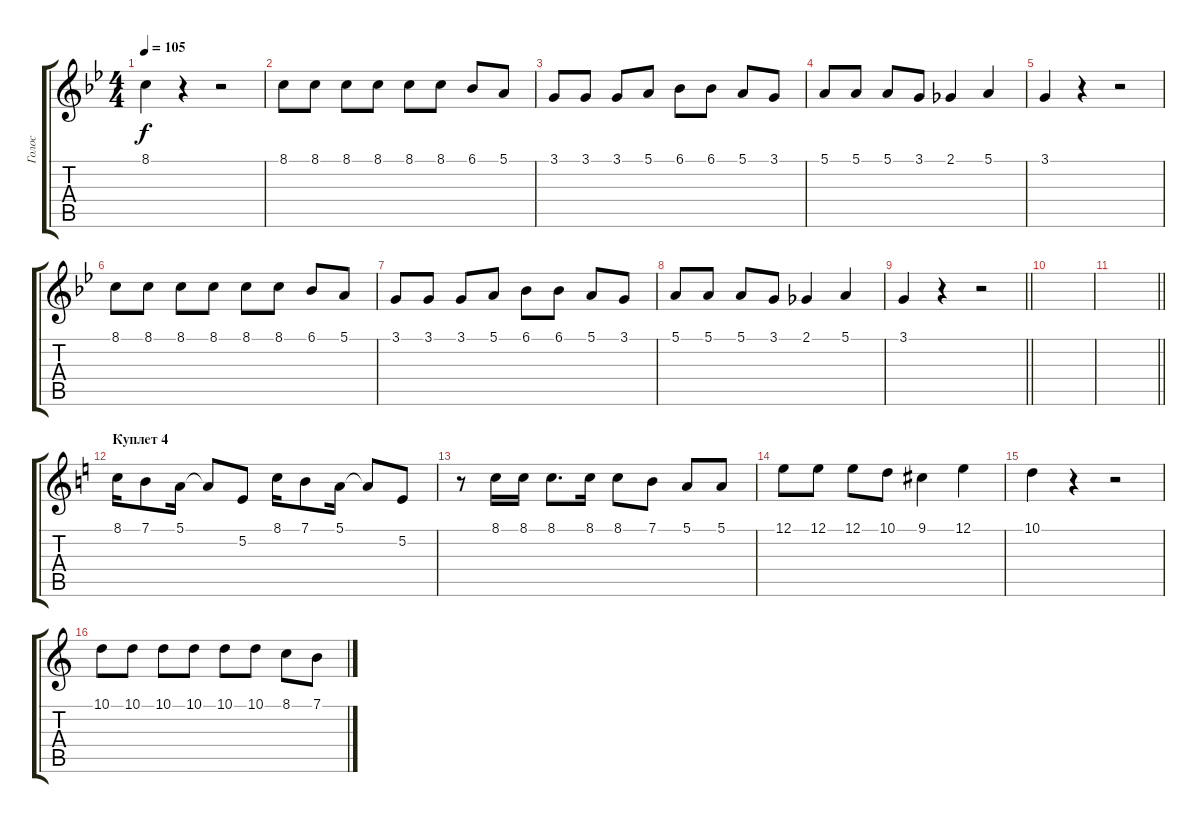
\track ("Голос" "Голос") {instrument sitar}
\staff {score tabs}
\tuning (E4 B3 G3 D3 A2 E2) {hide}
\ts (4 4)
\tempo 105
\clef g2
\ks gminor
8.1.4{dy f} r.4 r.2 |
8.1.8 8.1.8 8.1.8 8.1.8 8.1.8 8.1.8 6.1.8 5.1.8 |
3.1.8 3.1.8 3.1.8 5.1.8 6.1.8 6.1.8 5.1.8 3.1.8 |
5.1.8 5.1.8 5.1.8 3.1.8 2.1.4 5.1.4 |
3.1.4 r.4 r.2 |
8.1.8 8.1.8 8.1.8 8.1.8 8.1.8 8.1.8 6.1.8 5.1.8 |
3.1.8 3.1.8 3.1.8 5.1.8 6.1.8 6.1.8 5.1.8 3.1.8 |
5.1.8 5.1.8 5.1.8 3.1.8 2.1.4 5.1.4 |
\barLineRight lightlight
3.1.4 r.4 r.2 |
\section ("" "")
|
\barLineRight lightlight
|
\section ("" "Куплет 4")
\ks aminor
8.1.16 7.1.8 5.1.16 5.1{t}.8 5.2.8 8.1.16 7.1.8 5.1.16 5.1{t}.8 5.2.8 |
r.8 8.1.16 8.1.16 8.1.8{d} 8.1.16 8.1.8 7.1.8 5.1.8 5.1.8 |
12.1.8 12.1.8 12.1.8 10.1.8 9.1.4 12.1.4 |
10.1.4 r.4 r.2 |
10.1.8 10.1.8 10.1.8 10.1.8 10.1.8 10.1.8 8.1.8 7.1.8
